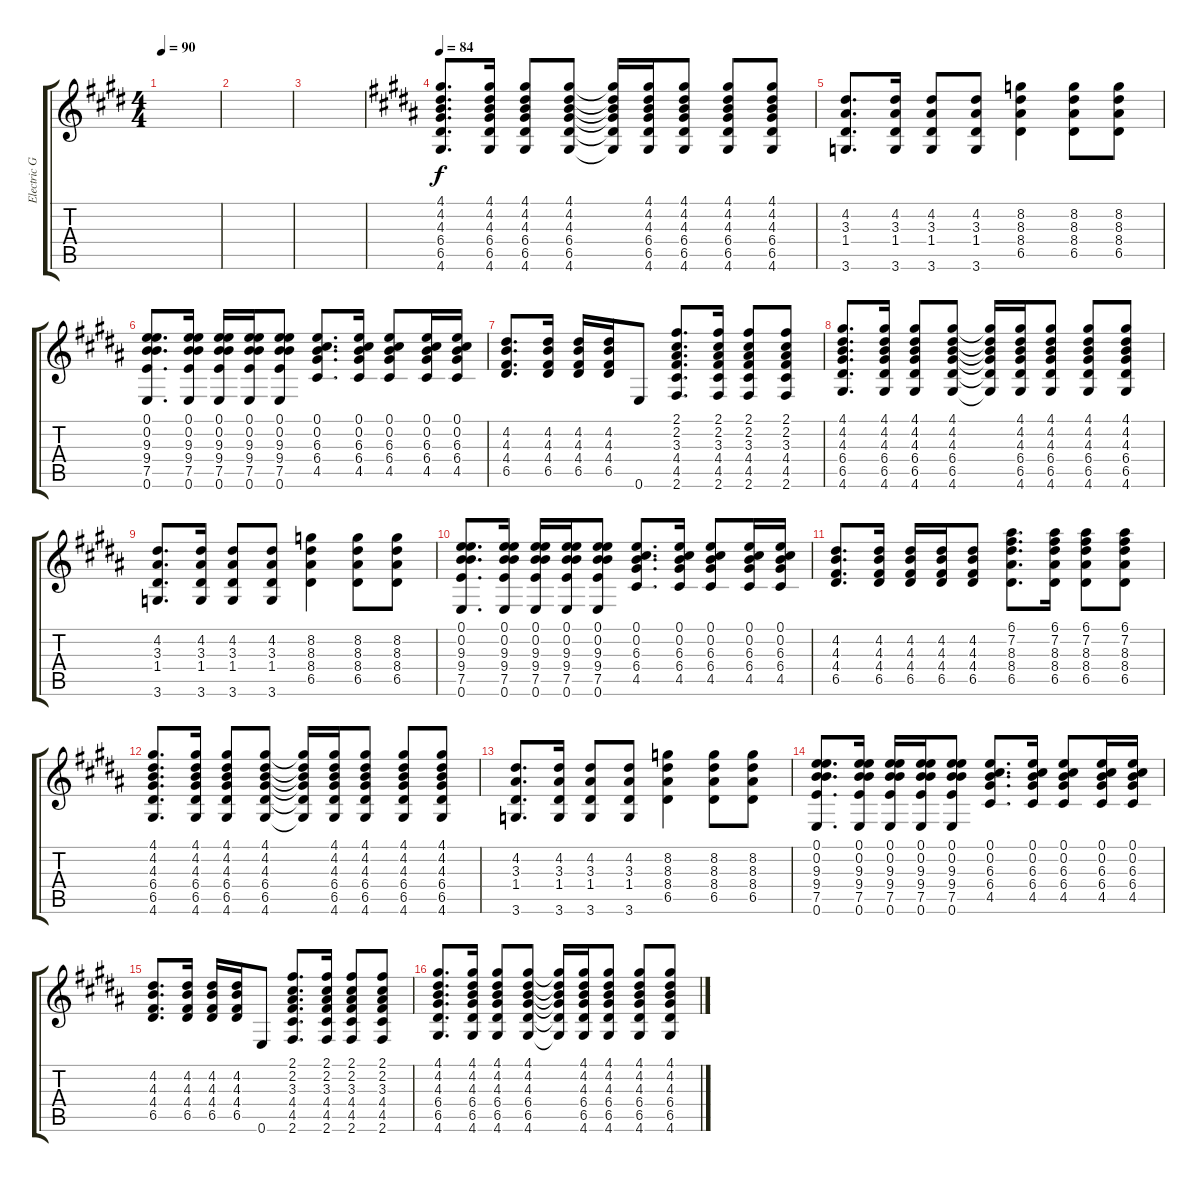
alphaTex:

\track ("Electric Guitar I - John Petrucci" "Electric G") {instrument distortionguitar}
\staff {score tabs}
\tuning (E4 B3 G3 D3 A2 E2) {hide}
\ts (4 4)
\tempo 90
\clef g2
\ks e
|
|
|
\tempo 84
\ks b
(4.1 4.2 4.3 6.4 6.5 4.6).8{d volume 10 balance 8 instrument acousticguitarsteel} (4.1 4.2 4.3 6.4 6.5 4.6).16 (4.1 4.2 4.3 6.4 6.5 4.6).8 (4.1 4.2 4.3 6.4 6.5 4.6).8 (4.1{t} 4.2{t} 4.3{t} 6.4{t} 6.5{t} 4.6{t}).16 (4.1 4.2 4.3 6.4 6.5 4.6).16 (4.1 4.2 4.3 6.4 6.5 4.6).8 (4.1 4.2 4.3 6.4 6.5 4.6).8 (4.1 4.2 4.3 6.4 6.5 4.6).8 |
(4.2 3.3 1.4 3.6).8{d} (4.2 3.3 1.4 3.6).16 (4.2 3.3 1.4 3.6).8 (4.2 3.3 1.4 3.6).8 (8.2 8.3 8.4 6.5).4 (8.2 8.3 8.4 6.5).8 (8.2 8.3 8.4 6.5).8 |
(0.1 0.2 9.3 9.4 7.5 0.6).8{d} (0.1 0.2 9.3 9.4 7.5 0.6).16 (0.1 0.2 9.3 9.4 7.5 0.6).16 (0.1 0.2 9.3 9.4 7.5 0.6).16 (0.1 0.2 9.3 9.4 7.5 0.6).8 (0.1 0.2 6.3 6.4 4.5).8{d} (0.1 0.2 6.3 6.4 4.5).16 (0.1 0.2 6.3 6.4 4.5).8 (0.1 0.2 6.3 6.4 4.5).16 (0.1 0.2 6.3 6.4 4.5).16 |
(4.2 4.3 4.4 6.5).8{d} (4.2 4.3 4.4 6.5).16 (4.2 4.3 4.4 6.5).16 (4.2 4.3 4.4 6.5).16 0.6.8 (2.1 2.2 3.3 4.4 4.5 2.6).8{d} (2.1 2.2 3.3 4.4 4.5 2.6).16 (2.1 2.2 3.3 4.4 4.5 2.6).8 (2.1 2.2 3.3 4.4 4.5 2.6).8 |
(4.1 4.2 4.3 6.4 6.5 4.6).8{d} (4.1 4.2 4.3 6.4 6.5 4.6).16 (4.1 4.2 4.3 6.4 6.5 4.6).8 (4.1 4.2 4.3 6.4 6.5 4.6).8 (4.1{t} 4.2{t} 4.3{t} 6.4{t} 6.5{t} 4.6{t}).16 (4.1 4.2 4.3 6.4 6.5 4.6).16 (4.1 4.2 4.3 6.4 6.5 4.6).8 (4.1 4.2 4.3 6.4 6.5 4.6).8 (4.1 4.2 4.3 6.4 6.5 4.6).8 |
(4.2 3.3 1.4 3.6).8{d} (4.2 3.3 1.4 3.6).16 (4.2 3.3 1.4 3.6).8 (4.2 3.3 1.4 3.6).8 (8.2 8.3 8.4 6.5).4 (8.2 8.3 8.4 6.5).8 (8.2 8.3 8.4 6.5).8 |
(0.1 0.2 9.3 9.4 7.5 0.6).8{d} (0.1 0.2 9.3 9.4 7.5 0.6).16 (0.1 0.2 9.3 9.4 7.5 0.6).16 (0.1 0.2 9.3 9.4 7.5 0.6).16 (0.1 0.2 9.3 9.4 7.5 0.6).8 (0.1 0.2 6.3 6.4 4.5).8{d} (0.1 0.2 6.3 6.4 4.5).16 (0.1 0.2 6.3 6.4 4.5).8 (0.1 0.2 6.3 6.4 4.5).16 (0.1 0.2 6.3 6.4 4.5).16 |
(4.2 4.3 4.4 6.5).8{d} (4.2 4.3 4.4 6.5).16 (4.2 4.3 4.4 6.5).16 (4.2 4.3 4.4 6.5).16 (4.2 4.3 4.4 6.5).8 (6.1 7.2 8.3 8.4 6.5).8{d} (6.1 7.2 8.3 8.4 6.5).16 (6.1 7.2 8.3 8.4 6.5).8 (6.1 7.2 8.3 8.4 6.5).8 |
(4.1 4.2 4.3 6.4 6.5 4.6).8{d} (4.1 4.2 4.3 6.4 6.5 4.6).16 (4.1 4.2 4.3 6.4 6.5 4.6).8 (4.1 4.2 4.3 6.4 6.5 4.6).8 (4.1{t} 4.2{t} 4.3{t} 6.4{t} 6.5{t} 4.6{t}).16 (4.1 4.2 4.3 6.4 6.5 4.6).16 (4.1 4.2 4.3 6.4 6.5 4.6).8 (4.1 4.2 4.3 6.4 6.5 4.6).8 (4.1 4.2 4.3 6.4 6.5 4.6).8 |
(4.2 3.3 1.4 3.6).8{d} (4.2 3.3 1.4 3.6).16 (4.2 3.3 1.4 3.6).8 (4.2 3.3 1.4 3.6).8 (8.2 8.3 8.4 6.5).4 (8.2 8.3 8.4 6.5).8 (8.2 8.3 8.4 6.5).8 |
(0.1 0.2 9.3 9.4 7.5 0.6).8{d} (0.1 0.2 9.3 9.4 7.5 0.6).16 (0.1 0.2 9.3 9.4 7.5 0.6).16 (0.1 0.2 9.3 9.4 7.5 0.6).16 (0.1 0.2 9.3 9.4 7.5 0.6).8 (0.1 0.2 6.3 6.4 4.5).8{d} (0.1 0.2 6.3 6.4 4.5).16 (0.1 0.2 6.3 6.4 4.5).8 (0.1 0.2 6.3 6.4 4.5).16 (0.1 0.2 6.3 6.4 4.5).16 |
(4.2 4.3 4.4 6.5).8{d} (4.2 4.3 4.4 6.5).16 (4.2 4.3 4.4 6.5).16 (4.2 4.3 4.4 6.5).16 0.6.8 (2.1 2.2 3.3 4.4 4.5 2.6).8{d} (2.1 2.2 3.3 4.4 4.5 2.6).16 (2.1 2.2 3.3 4.4 4.5 2.6).8 (2.1 2.2 3.3 4.4 4.5 2.6).8 |
(4.1 4.2 4.3 6.4 6.5 4.6).8{d} (4.1 4.2 4.3 6.4 6.5 4.6).16 (4.1 4.2 4.3 6.4 6.5 4.6).8 (4.1 4.2 4.3 6.4 6.5 4.6).8 (4.1{t} 4.2{t} 4.3{t} 6.4{t} 6.5{t} 4.6{t}).16 (4.1 4.2 4.3 6.4 6.5 4.6).16 (4.1 4.2 4.3 6.4 6.5 4.6).8 (4.1 4.2 4.3 6.4 6.5 4.6).8 (4.1 4.2 4.3 6.4 6.5 4.6).8
